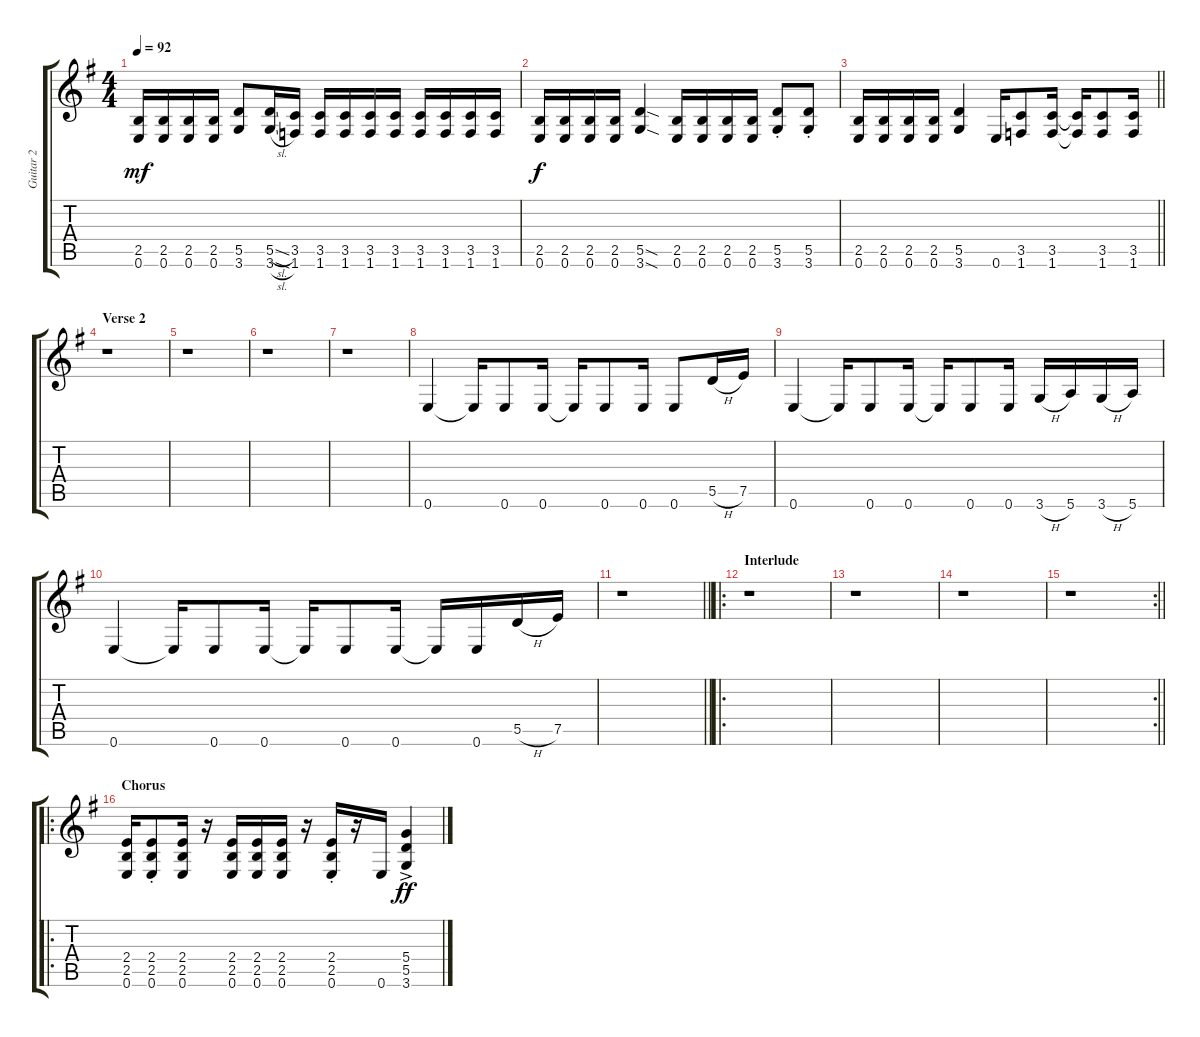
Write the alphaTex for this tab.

\track ("Guitar 2" "Guitar 2") {instrument distortionguitar}
\staff {score tabs}
\tuning (E4 B3 G3 D3 A2 E2) {hide}
\ts (4 4)
\tempo 92
\clef g2
\ks g
(2.5 0.6).16{dy mf} (2.5 0.6).16 (2.5 0.6).16 (2.5 0.6).16 (5.5 3.6).8 (5.5{sl} 3.6{sl}).16 (3.5 1.6).16 (3.5 1.6).16 (3.5 1.6).16 (3.5 1.6).16 (3.5 1.6).16 (3.5 1.6).16 (3.5 1.6).16 (3.5 1.6).16 (3.5 1.6).16 |
(2.5 0.6).16{dy f} (2.5 0.6).16 (2.5 0.6).16 (2.5 0.6).16 (5.5{sod} 3.6{sod}).4 (2.5 0.6).16 (2.5 0.6).16 (2.5 0.6).16 (2.5 0.6).16 (5.5{st} 3.6).8 (5.5{st} 3.6).8 |
\barLineRight lightlight
(2.5 0.6).16 (2.5 0.6).16 (2.5 0.6).16 (2.5 0.6).16 (5.5 3.6).4 0.6.16 (3.5 1.6).8 (3.5 1.6).16 (3.5{t} 1.6{t}).16 (3.5 1.6).8 (3.5 1.6).16 |
\section ("" "Verse 2")
r.1 |
r.1 |
r.1 |
r.1 |
0.6.4 0.6{t}.16 0.6.8 0.6.16 0.6{t}.16 0.6.8 0.6.16 0.6.8 5.5{h}.16 7.5.16 |
0.6.4 0.6{t}.16 0.6.8 0.6.16 0.6{t}.16 0.6.8 0.6.16 3.6{h}.16 5.6.16 3.6{h}.16 5.6.16 |
0.6.4 0.6{t}.16 0.6.8 0.6.16 0.6{t}.16 0.6.8 0.6.16 0.6{t}.16 0.6.16 5.5{h}.16 7.5.16 |
\barLineRight lightlight
r.1 |
\ro
\section ("" "Interlude")
r.1 |
r.1 |
r.1 |
\rc 2
\barLineRight lightlight
r.1 |
\ro
\section ("" "Chorus")
(2.4 2.5 0.6).16 (2.4{st} 2.5 0.6).8 (2.4 2.5 0.6).16 r.16 (2.4 2.5 0.6).16 (2.4 2.5 0.6).16 (2.4 2.5 0.6).16 r.16 (2.4 2.5 0.6{st}).16 r.16 0.6.16 (5.4 5.5 3.6{ac}).4{dy ff}
